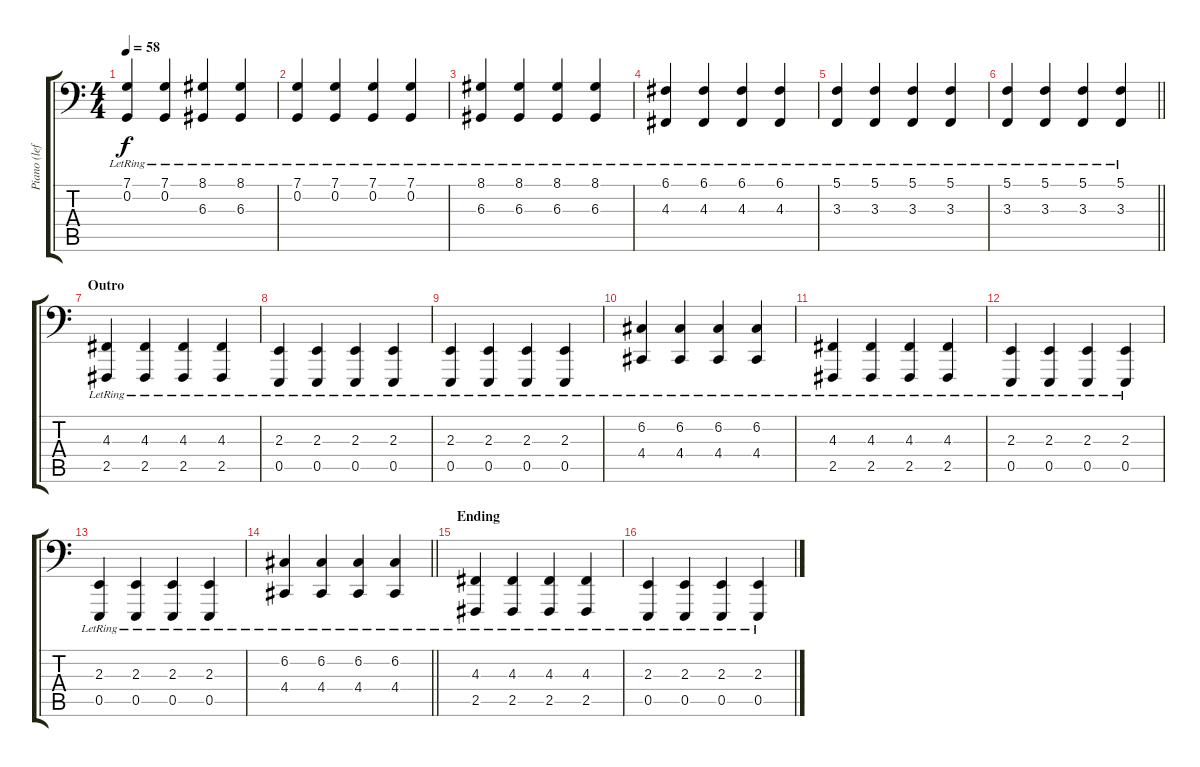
\track ("Piano (left hand)" "Piano (lef") {instrument acousticgrandpiano}
\staff {score tabs}
\tuning (C3 G2 D2 A1 E1 B0) {hide}
\ts (4 4)
\tempo 58
\clef f4
\ks c
(7.1{lr} 0.2{lr}).4{dy f} (7.1{lr} 0.2{lr}).4 (8.1{lr} 6.3{lr}).4 (8.1{lr} 6.3{lr}).4 |
(7.1{lr} 0.2{lr}).4 (7.1{lr} 0.2{lr}).4 (7.1{lr} 0.2{lr}).4 (7.1{lr} 0.2{lr}).4 |
(8.1{lr} 6.3{lr}).4 (8.1{lr} 6.3{lr}).4 (8.1{lr} 6.3{lr}).4 (8.1{lr} 6.3{lr}).4 |
(6.1{lr} 4.3{lr}).4 (6.1{lr} 4.3{lr}).4 (6.1{lr} 4.3{lr}).4 (6.1{lr} 4.3{lr}).4 |
(5.1{lr} 3.3{lr}).4 (5.1{lr} 3.3{lr}).4 (5.1{lr} 3.3{lr}).4 (5.1{lr} 3.3{lr}).4 |
\barLineRight lightlight
(5.1{lr} 3.3{lr}).4 (5.1{lr} 3.3{lr}).4 (5.1{lr} 3.3{lr}).4 (5.1{lr} 3.3{lr}).4 |
\section ("" "Outro")
(4.3{lr} 2.5).4 (4.3{lr} 2.5).4 (4.3{lr} 2.5).4 (4.3{lr} 2.5).4 |
(2.3{lr} 0.5).4 (2.3{lr} 0.5).4 (2.3{lr} 0.5).4 (2.3{lr} 0.5).4 |
(2.3{lr} 0.5).4 (2.3{lr} 0.5).4 (2.3{lr} 0.5).4 (2.3{lr} 0.5).4 |
(6.2{lr} 4.4).4 (6.2{lr} 4.4).4 (6.2{lr} 4.4).4 (6.2{lr} 4.4).4 |
(4.3{lr} 2.5).4 (4.3{lr} 2.5).4 (4.3{lr} 2.5).4 (4.3{lr} 2.5).4 |
(2.3{lr} 0.5).4 (2.3{lr} 0.5).4 (2.3{lr} 0.5).4 (2.3{lr} 0.5).4 |
(2.3{lr} 0.5).4 (2.3{lr} 0.5).4 (2.3{lr} 0.5).4 (2.3{lr} 0.5).4 |
\barLineRight lightlight
(6.2{lr} 4.4).4 (6.2{lr} 4.4).4 (6.2{lr} 4.4).4 (6.2{lr} 4.4).4 |
\section ("" "Ending")
(4.3{lr} 2.5).4 (4.3{lr} 2.5).4 (4.3{lr} 2.5).4 (4.3{lr} 2.5).4 |
(2.3{lr} 0.5).4 (2.3{lr} 0.5).4 (2.3{lr} 0.5).4 (2.3{lr} 0.5).4
